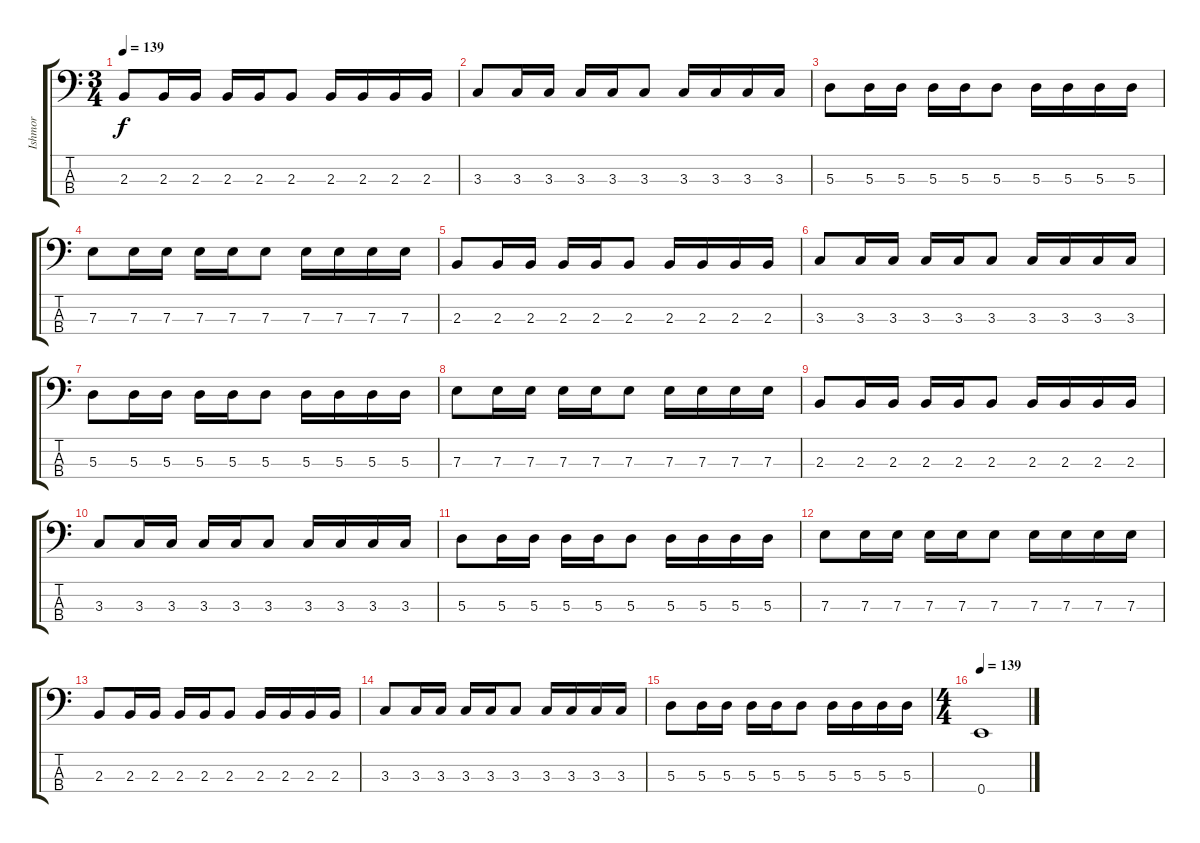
\track ("Ishmor" "Ishmor") {instrument electricbasspick}
\staff {score tabs}
\tuning (G2 D2 A1 E1) {hide}
\ts (3 4)
\tempo 139
\clef f4
\ks c
2.3.8{dy f} 2.3.16 2.3.16 2.3.16 2.3.16 2.3.8 2.3.16 2.3.16 2.3.16 2.3.16 |
3.3.8 3.3.16 3.3.16 3.3.16 3.3.16 3.3.8 3.3.16 3.3.16 3.3.16 3.3.16 |
5.3.8 5.3.16 5.3.16 5.3.16 5.3.16 5.3.8 5.3.16 5.3.16 5.3.16 5.3.16 |
7.3.8 7.3.16 7.3.16 7.3.16 7.3.16 7.3.8 7.3.16 7.3.16 7.3.16 7.3.16 |
2.3.8 2.3.16 2.3.16 2.3.16 2.3.16 2.3.8 2.3.16 2.3.16 2.3.16 2.3.16 |
3.3.8 3.3.16 3.3.16 3.3.16 3.3.16 3.3.8 3.3.16 3.3.16 3.3.16 3.3.16 |
5.3.8 5.3.16 5.3.16 5.3.16 5.3.16 5.3.8 5.3.16 5.3.16 5.3.16 5.3.16 |
7.3.8 7.3.16 7.3.16 7.3.16 7.3.16 7.3.8 7.3.16 7.3.16 7.3.16 7.3.16 |
2.3.8 2.3.16 2.3.16 2.3.16 2.3.16 2.3.8 2.3.16 2.3.16 2.3.16 2.3.16 |
3.3.8 3.3.16 3.3.16 3.3.16 3.3.16 3.3.8 3.3.16 3.3.16 3.3.16 3.3.16 |
5.3.8 5.3.16 5.3.16 5.3.16 5.3.16 5.3.8 5.3.16 5.3.16 5.3.16 5.3.16 |
7.3.8 7.3.16 7.3.16 7.3.16 7.3.16 7.3.8 7.3.16 7.3.16 7.3.16 7.3.16 |
2.3.8 2.3.16 2.3.16 2.3.16 2.3.16 2.3.8 2.3.16 2.3.16 2.3.16 2.3.16 |
3.3.8 3.3.16 3.3.16 3.3.16 3.3.16 3.3.8 3.3.16 3.3.16 3.3.16 3.3.16 |
5.3.8 5.3.16 5.3.16 5.3.16 5.3.16 5.3.8 5.3.16 5.3.16 5.3.16 5.3.16 |
\ts (4 4)
\tempo 139
0.4.1
